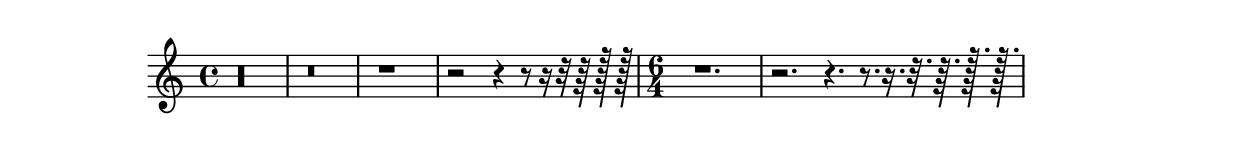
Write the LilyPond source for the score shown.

\version "1.9.2"

\header{
texidoc="
Rests.  Note that the dot of 8th, 16th and 32nd rests rest should be
next to the top of the rest.  All rests except the whole rest are
centered on the middle staff line.
"
}


	\score { \notes {
	\time 4/4
r \longa * 1/4  r\breve * 1/2 
r1 r2 r4 r8 r16 r32 r64 r128 r128
\time 6/4
r1. r2. r4. r8. r16. r32. r64. r128. r128.
}}

